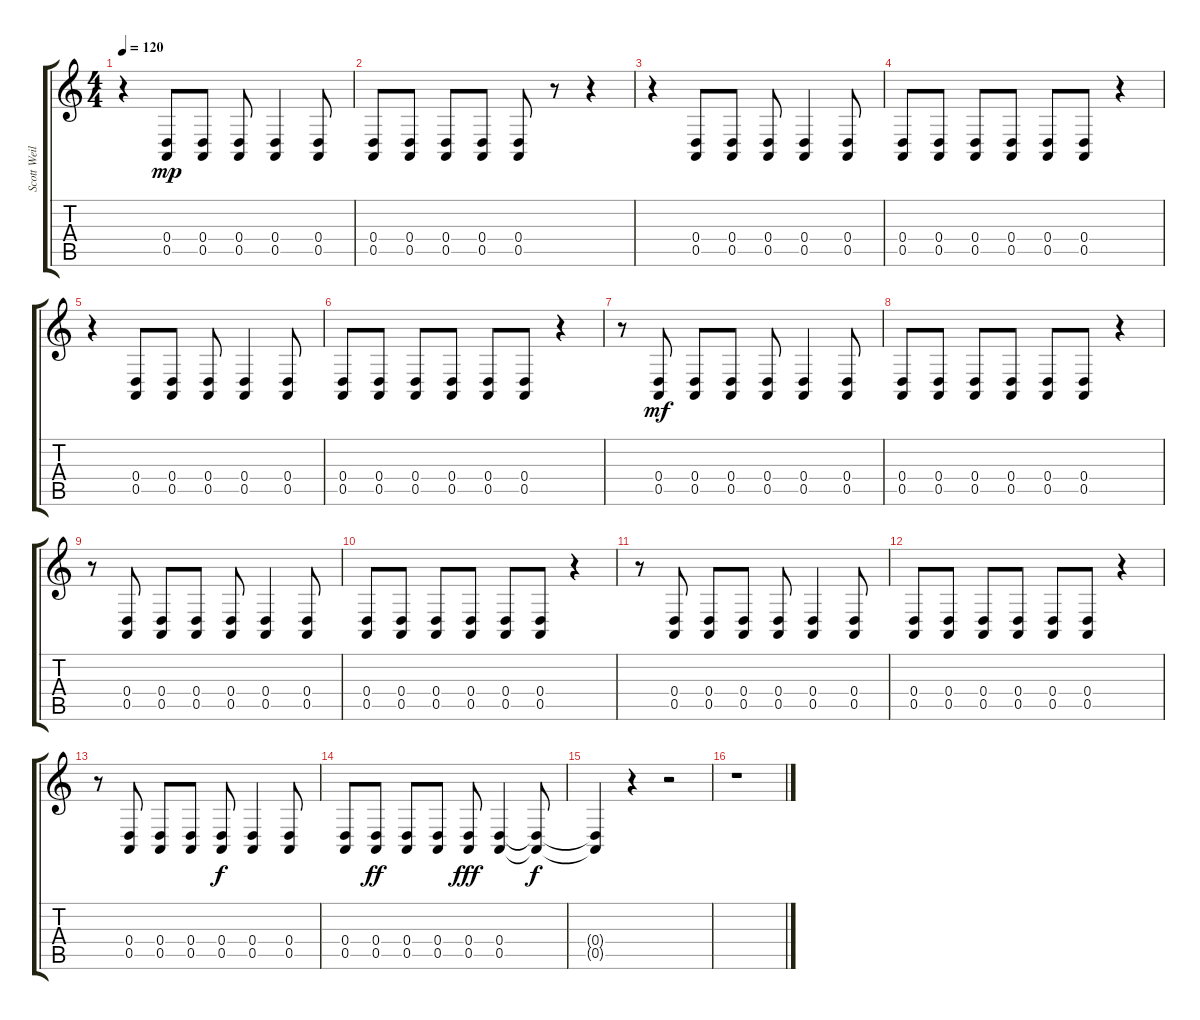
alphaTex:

\track ("Scott Weiland" "Scott Weil") {instrument bassoon}
\staff {score tabs}
\tuning (E4 B3 G3 D3 A2 E2) {hide}
\ts (4 4)
\tempo 120
\clef g2
\ks c
r.4{dy mp} (0.4 0.5).8{volume 7} (0.4 0.5).8 (0.4 0.5).8 (0.4 0.5).4 (0.4 0.5).8 |
(0.4 0.5).8 (0.4 0.5).8 (0.4 0.5).8 (0.4 0.5).8 (0.4 0.5).8 r.8 r.4 |
r.4 (0.4 0.5).8{volume 7} (0.4 0.5).8 (0.4 0.5).8 (0.4 0.5).4 (0.4 0.5).8 |
(0.4 0.5).8 (0.4 0.5).8 (0.4 0.5).8 (0.4 0.5).8 (0.4 0.5).8 (0.4 0.5).8 r.4 |
r.4 (0.4 0.5).8{volume 7} (0.4 0.5).8 (0.4 0.5).8 (0.4 0.5).4 (0.4 0.5).8 |
(0.4 0.5).8 (0.4 0.5).8 (0.4 0.5).8 (0.4 0.5).8 (0.4 0.5).8 (0.4 0.5).8 r.4 |
r.8 (0.4 0.5).8{dy mf volume 9} (0.4 0.5).8 (0.4 0.5).8 (0.4 0.5).8 (0.4 0.5).4 (0.4 0.5).8 |
(0.4 0.5).8 (0.4 0.5).8 (0.4 0.5).8 (0.4 0.5).8 (0.4 0.5).8 (0.4 0.5).8 r.4 |
r.8 (0.4 0.5).8{volume 9} (0.4 0.5).8 (0.4 0.5).8 (0.4 0.5).8 (0.4 0.5).4 (0.4 0.5).8 |
(0.4 0.5).8 (0.4 0.5).8 (0.4 0.5).8 (0.4 0.5).8 (0.4 0.5).8 (0.4 0.5).8 r.4 |
r.8 (0.4 0.5).8{volume 9} (0.4 0.5).8 (0.4 0.5).8 (0.4 0.5).8 (0.4 0.5).4 (0.4 0.5).8 |
(0.4 0.5).8 (0.4 0.5).8 (0.4 0.5).8 (0.4 0.5).8 (0.4 0.5).8 (0.4 0.5).8 r.4 |
r.8 (0.4 0.5).8{volume 9} (0.4 0.5).8 (0.4 0.5).8 (0.4 0.5).8{dy f} (0.4 0.5).4 (0.4 0.5).8 |
(0.4 0.5).8 (0.4 0.5).8{dy ff} (0.4 0.5).8 (0.4 0.5).8 (0.4 0.5).8{dy fff} (0.4 0.5).4 (0.4{t} 0.5{t}).8{dy f volume 8} |
(0.4{t} 0.5{t}).4{volume 5} r.4 r.2 |
r.1
